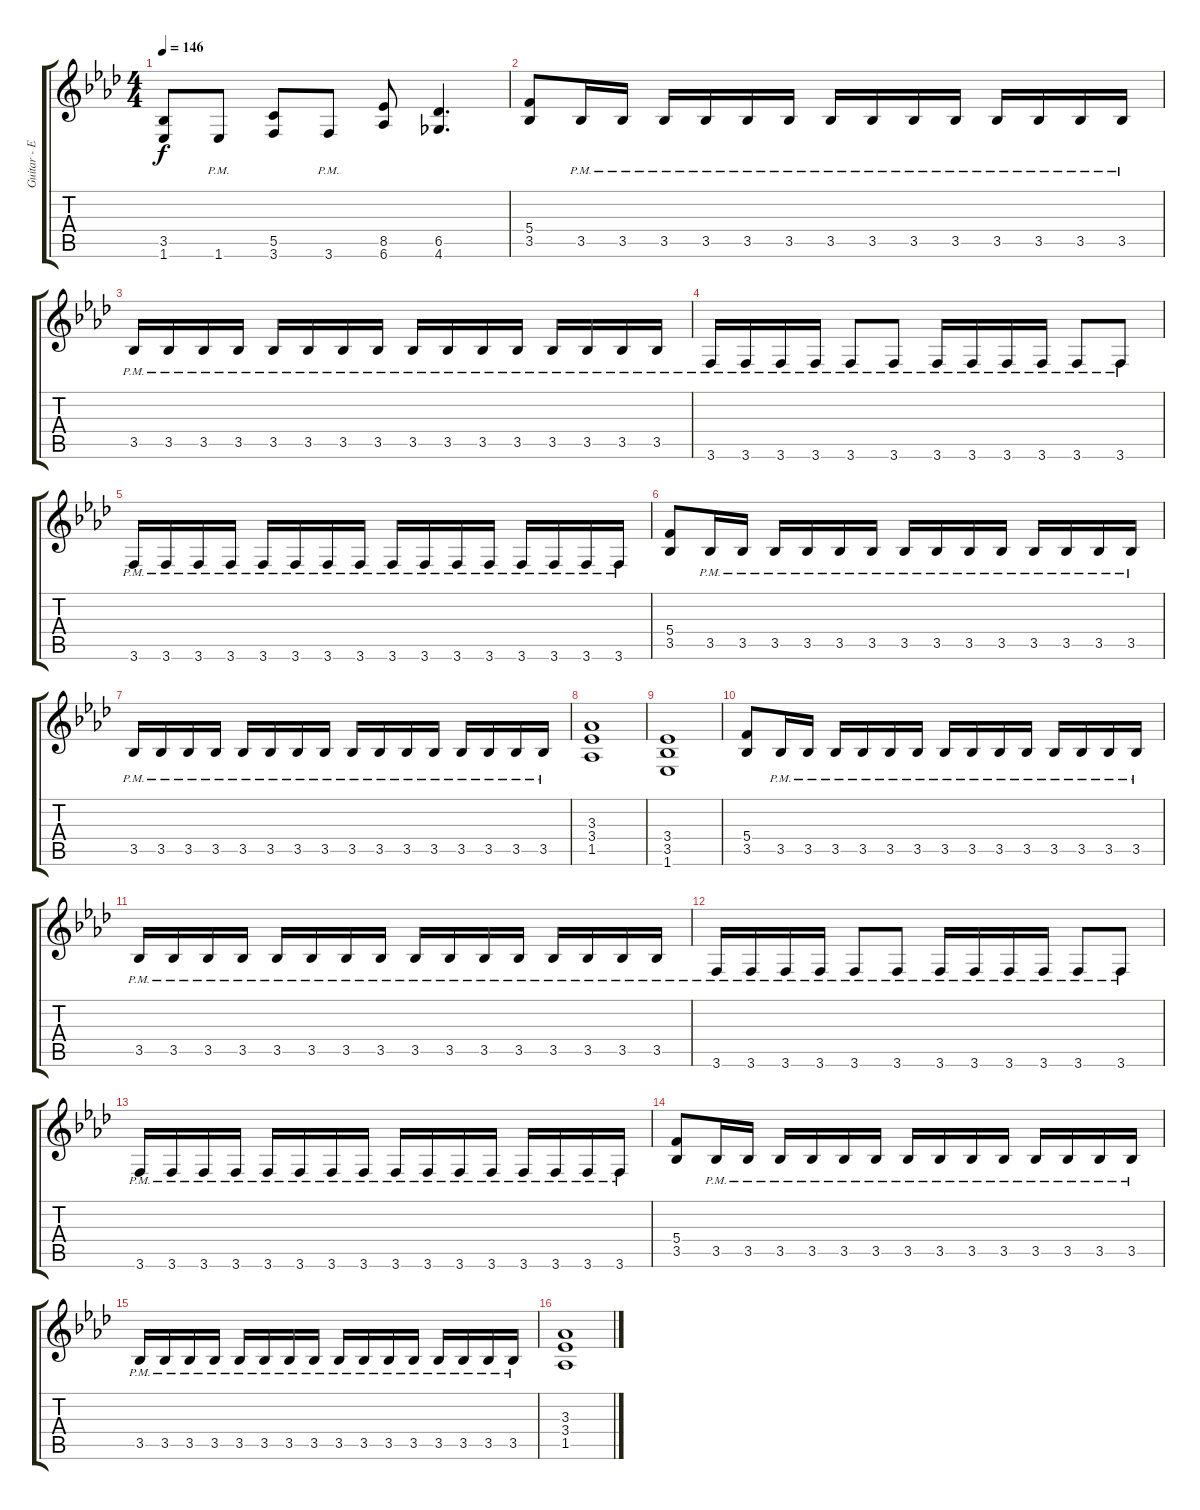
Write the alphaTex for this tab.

\track ("Guitar - Emppu" "Guitar - E") {instrument distortionguitar}
\staff {score tabs}
\tuning (D4 A3 F3 C3 G2 D2) {hide}
\ts (4 4)
\tempo 146
\clef g2
\ks fminor
(3.5 1.6).8{dy f} 1.6{pm}.8 (5.5 3.6).8 3.6{pm}.8 (8.5 6.6).8 (6.5 4.6).4{d} |
(5.4 3.5).8 3.5{pm}.16 3.5{pm}.16 3.5{pm}.16 3.5{pm}.16 3.5{pm}.16 3.5{pm}.16 3.5{pm}.16 3.5{pm}.16 3.5{pm}.16 3.5{pm}.16 3.5{pm}.16 3.5{pm}.16 3.5{pm}.16 3.5{pm}.16 |
3.5{pm}.16 3.5{pm}.16 3.5{pm}.16 3.5{pm}.16 3.5{pm}.16 3.5{pm}.16 3.5{pm}.16 3.5{pm}.16 3.5{pm}.16 3.5{pm}.16 3.5{pm}.16 3.5{pm}.16 3.5{pm}.16 3.5{pm}.16 3.5{pm}.16 3.5{pm}.16 |
3.6{pm}.16 3.6{pm}.16 3.6{pm}.16 3.6{pm}.16 3.6{pm}.8 3.6{pm}.8 3.6{pm}.16 3.6{pm}.16 3.6{pm}.16 3.6{pm}.16 3.6{pm}.8 3.6{pm}.8 |
3.6{pm}.16 3.6{pm}.16 3.6{pm}.16 3.6{pm}.16 3.6{pm}.16 3.6{pm}.16 3.6{pm}.16 3.6{pm}.16 3.6{pm}.16 3.6{pm}.16 3.6{pm}.16 3.6{pm}.16 3.6{pm}.16 3.6{pm}.16 3.6{pm}.16 3.6{pm}.16 |
(5.4 3.5).8 3.5{pm}.16 3.5{pm}.16 3.5{pm}.16 3.5{pm}.16 3.5{pm}.16 3.5{pm}.16 3.5{pm}.16 3.5{pm}.16 3.5{pm}.16 3.5{pm}.16 3.5{pm}.16 3.5{pm}.16 3.5{pm}.16 3.5{pm}.16 |
3.5{pm}.16 3.5{pm}.16 3.5{pm}.16 3.5{pm}.16 3.5{pm}.16 3.5{pm}.16 3.5{pm}.16 3.5{pm}.16 3.5{pm}.16 3.5{pm}.16 3.5{pm}.16 3.5{pm}.16 3.5{pm}.16 3.5{pm}.16 3.5{pm}.16 3.5{pm}.16 |
(3.3 3.4 1.5).1 |
(3.4 3.5 1.6).1 |
(5.4 3.5).8 3.5{pm}.16 3.5{pm}.16 3.5{pm}.16 3.5{pm}.16 3.5{pm}.16 3.5{pm}.16 3.5{pm}.16 3.5{pm}.16 3.5{pm}.16 3.5{pm}.16 3.5{pm}.16 3.5{pm}.16 3.5{pm}.16 3.5{pm}.16 |
3.5{pm}.16 3.5{pm}.16 3.5{pm}.16 3.5{pm}.16 3.5{pm}.16 3.5{pm}.16 3.5{pm}.16 3.5{pm}.16 3.5{pm}.16 3.5{pm}.16 3.5{pm}.16 3.5{pm}.16 3.5{pm}.16 3.5{pm}.16 3.5{pm}.16 3.5{pm}.16 |
3.6{pm}.16 3.6{pm}.16 3.6{pm}.16 3.6{pm}.16 3.6{pm}.8 3.6{pm}.8 3.6{pm}.16 3.6{pm}.16 3.6{pm}.16 3.6{pm}.16 3.6{pm}.8 3.6{pm}.8 |
3.6{pm}.16 3.6{pm}.16 3.6{pm}.16 3.6{pm}.16 3.6{pm}.16 3.6{pm}.16 3.6{pm}.16 3.6{pm}.16 3.6{pm}.16 3.6{pm}.16 3.6{pm}.16 3.6{pm}.16 3.6{pm}.16 3.6{pm}.16 3.6{pm}.16 3.6{pm}.16 |
(5.4 3.5).8 3.5{pm}.16 3.5{pm}.16 3.5{pm}.16 3.5{pm}.16 3.5{pm}.16 3.5{pm}.16 3.5{pm}.16 3.5{pm}.16 3.5{pm}.16 3.5{pm}.16 3.5{pm}.16 3.5{pm}.16 3.5{pm}.16 3.5{pm}.16 |
3.5{pm}.16 3.5{pm}.16 3.5{pm}.16 3.5{pm}.16 3.5{pm}.16 3.5{pm}.16 3.5{pm}.16 3.5{pm}.16 3.5{pm}.16 3.5{pm}.16 3.5{pm}.16 3.5{pm}.16 3.5{pm}.16 3.5{pm}.16 3.5{pm}.16 3.5{pm}.16 |
(3.3 3.4 1.5).1
